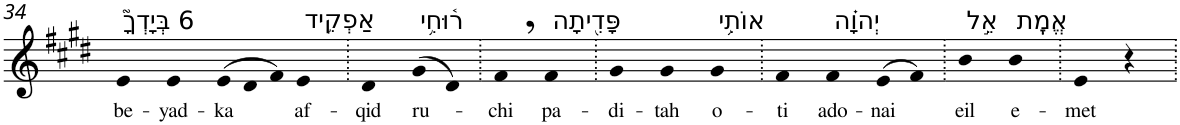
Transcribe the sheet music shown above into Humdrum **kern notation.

**kern	**text
*part1	*part1
*staff1	*staff1
*I"Piano	*
*I'Pno	*
!!LO:PB:g=z
*clefG2	*
*k[f#c#g#d#]	*
*E:	*
=34	=34
!LO:TX:a:t=6 בְּיָדְךָ֮	!
!	!LO:LY:b
4e	be-
!	!LO:LY:b
4e	-yad-
*Xtuplet	*
!	!LO:LY:b
(>12e	-ka
12d#	.
12f#)	.
!LO:TX:a:t=אַפְקִ֪יד	!
!	!LO:LY:b
4e	af-
=35.	=35.
!	!LO:LY:b
4d#	-qid
!LO:TX:a:t=ר֫וּחִ֥י	!
!	!LO:LY:b
(>8g#	ru-
8d#)	.
=36.	=36.
!	!LO:LY:b
4f#,	-chi
!LO:TX:a:t=פָּדִ֖יתָה	!
!	!LO:LY:b
4f#	pa-
=37.	=37.
!	!LO:LY:b
4g#	-di-
!	!LO:LY:b
4g#	-tah
!LO:TX:a:t=אוֹתִ֥י	!
!	!LO:LY:b
4g#	o-
=38.	=38.
!	!LO:LY:b
4f#	-ti
!LO:TX:a:t=יְהוָ֗ה	!
!	!LO:LY:b
4f#	ado-
!	!LO:LY:b
(>8e	-nai
8f#)	.
=39.	=39.
!LO:TX:a:t=אֵ֣ל	!
!	!LO:LY:b
4b	eil
!LO:TX:a:t=אֱמֶֽת	!
!	!LO:LY:b
4b	e-
=40.	=40.
!	!LO:LY:b
4e	-met
4r	.
=.	=.
*-	*-
